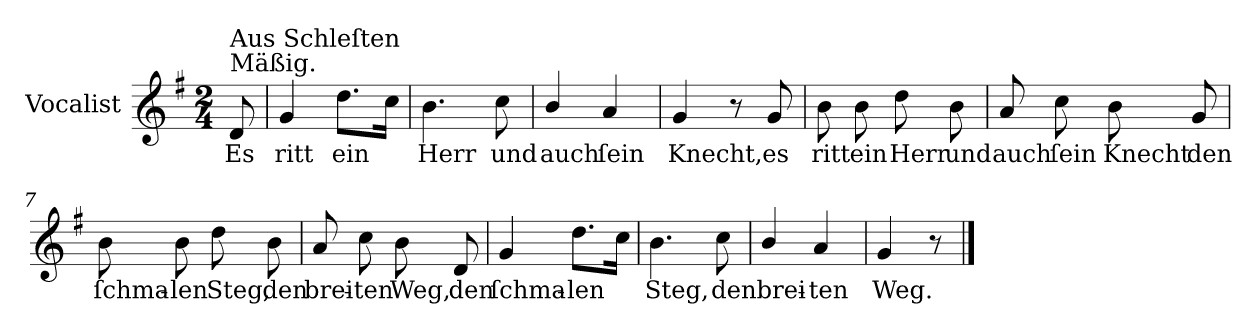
**kern	**text
*part1	*part1
*staff1	*staff1
*I"Vocalist	*
*k[f#]	*
*G:	*
*M2/4	*
=	=
!LO:TX:a:t=Mäßig.	!
!LO:TX:a:t=Aus Schleſten	!
8d	Es
=1	=1
4g	ritt
8.ddL	ein
16ccJk	.
=2	=2
4.b	Herr
8cc	und
=3	=3
4b/	auch
4a	ſein
=4	=4
4g	Knecht,
8r	.
8g	es
=5	=5
8b	ritt
8b	ein
8dd	Herr
8b	und
=6	=6
8a	auch
8cc	ſein
8b	Knecht
8g	den
=7	=7
8b	ſchma-
8b	-len
8dd	Steg,
8b	den
=8	=8
8a	brei-
8cc	-ten
8b	Weg,
8d	den
=9	=9
4g	ſchma-
8.ddL	-len
16ccJk	.
=10	=10
4.b	Steg,
8cc	den
=11	=11
4b/	brei-
4a	-ten
=12	=12
4g	Weg.
8r	.
==	==
*-	*-
